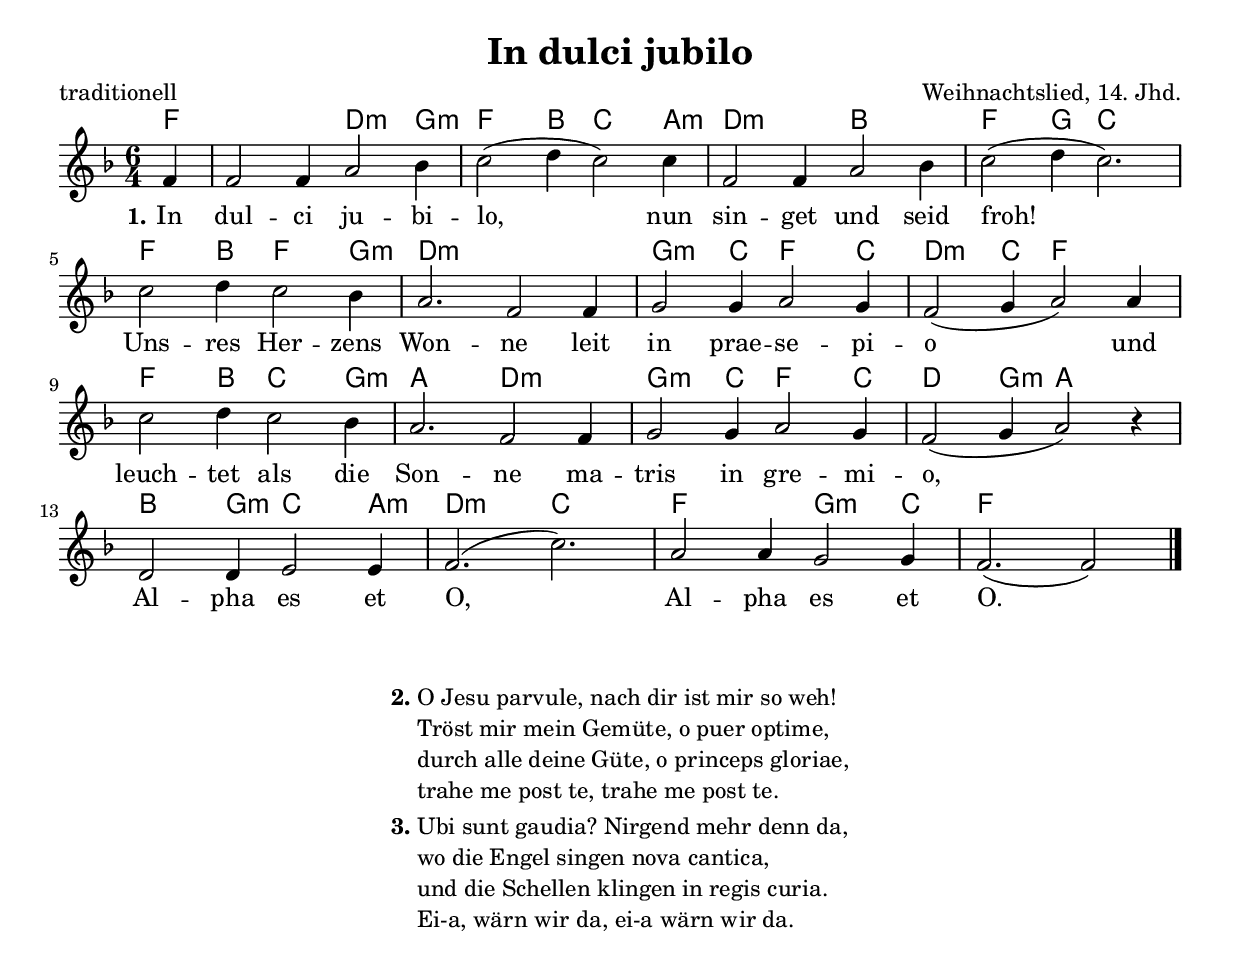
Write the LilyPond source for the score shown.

% ****************************************************************
% *** Created on Thu Feb 03 22:24:02 CET 2011 by Wolfgang Pilz ***
% ****************************************************************

% *** Vorspann                                                 ***
\version "2.12.3"
\include "deutsch.ly"
\include "default.ly"

%#(set-default-paper-size "a5")
%#(set-global-staff-size 16)

\header {
	title = "In dulci jubilo" 
 	composer = "Weihnachtslied, 14. Jhd." 	
 	poet = "traditionell" 
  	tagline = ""
    id = "22deda6d1cffb9033640799ec75a0383a6988cc4"
}


% ****************************************************************
% *** Text und Melodie                                         ***
% ****************************************************************
 
Melodie = \relative c'         
  { 	
 % Type notes here 
	\partial 4		
        f4
        f2 f4 a2 b4
        c2( d4 c2) c4
        f,2 f4 a2 b4
        c2( d4 c2.)
        \break  
        c2 d4 c2 b4
        a2. f2 f4
        g2 g4 a2 g4
        f2(g4 a2) a4
        \break
        c2 d4 c2 b4
        a2. f2 f4
        g2 g4 a2 g4
        f2( g4 a2) r4
        \break
        d,2 d4 e2 e4
        f2.( c'2.)
        a2 a4 g2 g4
        f2.( f2) 
	\bar "|."
	}

Akkorde = \chordmode { \germanChords
	\set chordChanges = ##t
	f4 f2 f4 d2:m g4:m f2 b4 c2 a4:m d2.:m b2. f2 g4 c2.
	f2 b4 f2 g4:m d2.:m d2:m d4:m g2:m c4 f2 c4 d2:m c4 f2. f2 b4 c2 g4:m
        a2. d2.:m g2:m c4 f2 c4 d2 g4:m a2.
        b2 g4:m c2 a4:m d2.:m c2. f2. g2:m c4 f2. f2
	}

Text = \lyricmode {
        \set stanza = "1." In dul -- ci ju -- bi -- lo, 
        nun sin -- get und seid froh! 
        Uns -- res Her -- zens Won -- ne 
        leit in prae -- se -- pi -- o 
        und leuch -- tet als die Son -- ne 
        ma -- tris in gre -- mi -- o, 
        Al -- pha es et O, Al -- pha es et O.
}
% ****************************************************************
% *** Generierung                                              ***
% ****************************************************************

\score{
  <<
    \new ChordNames {\Akkorde}
    \new Voice = "Melodie" {
      %      \autoBeamOff
      \clef violin
      \key f \major
      \time 6/4
      \Melodie
    }
    \new Lyrics = Strophe \lyricsto Melodie \Text
  >>
  %\midi{}
}

\markup {
  \fill-line { \huge
    \hspace #0.1 
     \column {
	  \hspace #0.3 
      \line { \bold "2."
        \column {
   "O Jesu parvule, nach dir ist mir so weh!"
   "Tröst mir mein Gemüte, o puer optime,"
   "durch alle deine Güte, o princeps gloriae,"
   "trahe me post te, trahe me post te."
        }
      }
 
      \hspace #0.3 
      \line { \bold "3."
        \column {
        "Ubi sunt gaudia? Nirgend mehr denn da,"
        "wo die Engel singen nova cantica,"
        "und die Schellen klingen in regis curia."
        "Ei-a, wärn wir da, ei-a wärn wir da."
        }
      }
      
      %      \hspace #0.3 
      % \italic \smaller
      %\line { 
      %"Gesetzt von Wolfgang Pilz"
      %        \general-align #Y #DOWN {
      %        \epsfile #X #3 #"publicdomain.eps"
    %}
  %}      
         
     }
     
  \hspace #0.1 
  }
}
